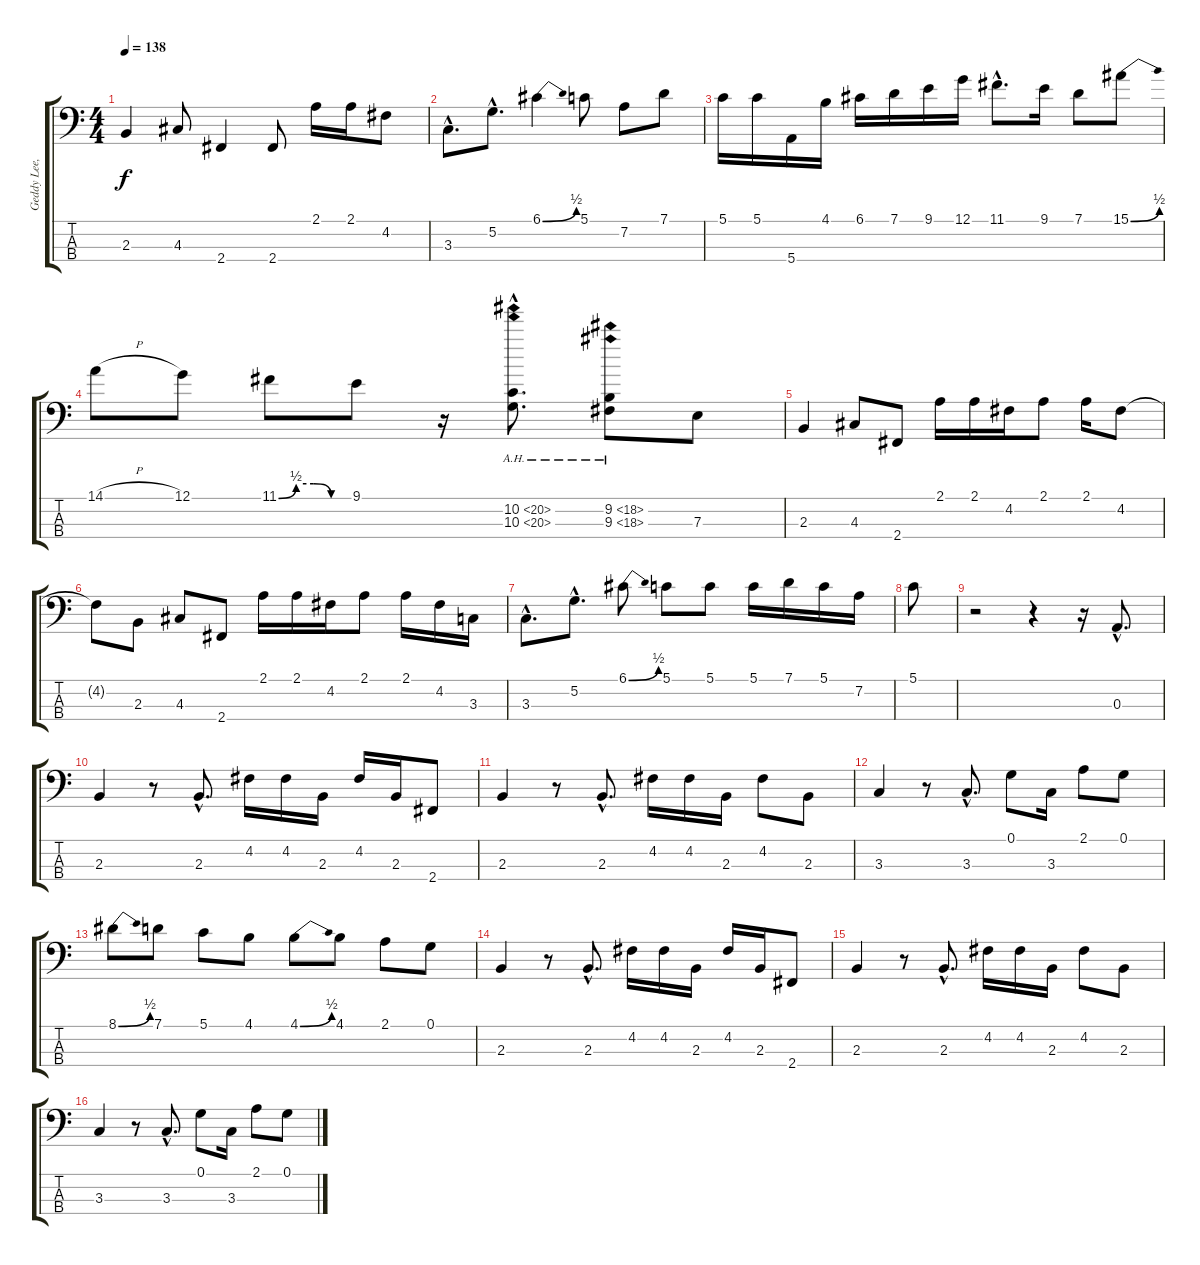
\track ("Geddy Lee, Bajo" "Geddy Lee,") {instrument electricbassfinger}
\staff {score tabs}
\tuning (G2 D2 A1 E1) {hide}
\ts (4 4)
\tempo 138
\clef f4
\ks c
2.3.4{dy f} 4.3.8 2.4.4 2.4.8 2.1.16 2.1.16 4.2.8 |
3.3{hac}.8{d} 5.2{hac}.8{d} 6.1{be (bend 0 0 60 2)}.4 5.1.8 7.2.8 7.1.8 |
5.1.16 5.1.16 5.4.16 4.1.16 6.1.16 7.1.16 9.1.16 12.1.16 11.1{hac}.8{d} 9.1.16 7.1.8 15.1{be (bend 0 0 60 2)}.8 |
14.1{h}.8 12.1.8 11.1{be (custom 0 0 15 2 30 2 45 0 60 0)}.8 9.1.8 r.16 (10.2{ah 10 hac} 10.3{ah 10 hac}).8{d} (9.2{ah 9} 9.3{ah 9}).8 7.3.8 |
2.3.4 4.3.8 2.4.8 2.1.16 2.1.16 4.2.16 2.1.8 2.1.16 4.2.8 |
4.2{t}.8 2.3.8 4.3.8 2.4.8 2.1.16 2.1.16 4.2.16 2.1.8 2.1.16 4.2.16 3.3.16 |
3.3{hac}.8{d} 5.2{hac}.8{d} 6.1{be (bend 0 0 60 2)}.8 5.1.8 5.1.8 5.1.16 7.1.16 5.1.16 7.2.16 |
5.1.8 |
r.2 r.4 r.16 0.3{hac}.8{d} |
2.3.4 r.8 2.3{hac}.8{d} 4.2.16 4.2.16 2.3.16 4.2.16 2.3.16 2.4.8 |
2.3.4 r.8 2.3{hac}.8{d} 4.2.16 4.2.16 2.3.16 4.2.8 2.3.8 |
3.3.4 r.8 3.3{hac}.8{d} 0.1.8 3.3.16 2.1.8 0.1.8 |
8.1{be (bend 0 0 60 2)}.8 7.1.8 5.1.8 4.1.8 4.1{be (bend 0 0 60 2)}.8 4.1.8 2.1.8 0.1.8 |
2.3.4 r.8 2.3{hac}.8{d} 4.2.16 4.2.16 2.3.16 4.2.16 2.3.16 2.4.8 |
2.3.4 r.8 2.3{hac}.8{d} 4.2.16 4.2.16 2.3.16 4.2.8 2.3.8 |
3.3.4 r.8 3.3{hac}.8{d} 0.1.8 3.3.16 2.1.8 0.1.8
